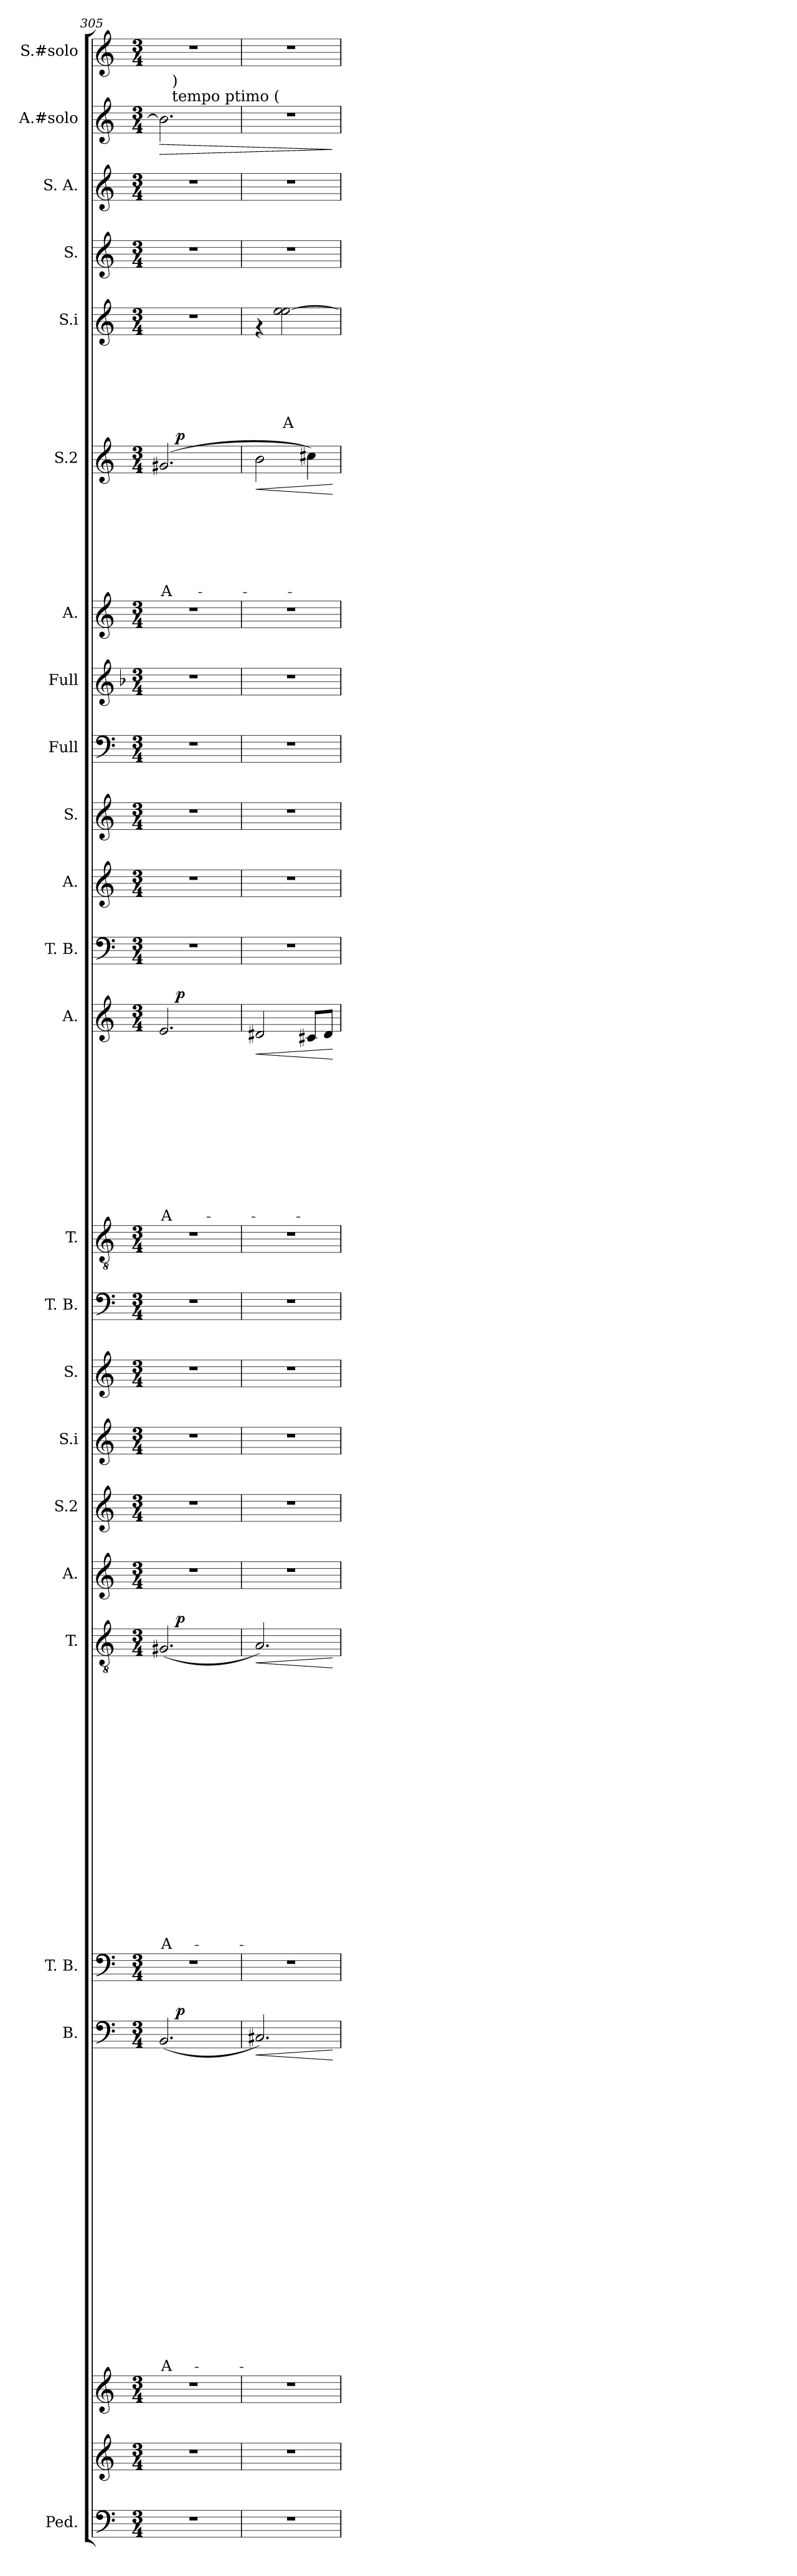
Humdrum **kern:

**kern	**kern	**kern	**kern	**text	**text	**text	**text	**text	**text	**text	**text	**text	**text	**text	**text	**text	**text	**text	**text	**text	**text	**text	**text	**text	**dynam	**kern	**kern	**text	**text	**text	**text	**text	**text	**text	**text	**text	**text	**text	**text	**text	**text	**text	**text	**text	**text	**text	**dynam	**kern	**kern	**kern	**kern	**kern	**kern	**kern	**text	**text	**text	**text	**text	**text	**text	**text	**text	**text	**text	**dynam	**kern	**kern	**kern	**kern	**kern	**kern	**kern	**text	**text	**text	**text	**text	**text	**text	**dynam	**kern	**text	**text	**text	**text	**text	**text	**kern	**kern	**kern	**text	**dynam	**kern
*part25	*part24	*part23	*part22	*part22	*part22	*part22	*part22	*part22	*part22	*part22	*part22	*part22	*part22	*part22	*part22	*part22	*part22	*part22	*part22	*part22	*part22	*part22	*part22	*part22	*part22	*part21	*part20	*part20	*part20	*part20	*part20	*part20	*part20	*part20	*part20	*part20	*part20	*part20	*part20	*part20	*part20	*part20	*part20	*part20	*part20	*part20	*part20	*part19	*part18	*part17	*part16	*part15	*part14	*part13	*part13	*part13	*part13	*part13	*part13	*part13	*part13	*part13	*part13	*part13	*part13	*part13	*part12	*part11	*part10	*part9	*part8	*part7	*part6	*part6	*part6	*part6	*part6	*part6	*part6	*part6	*part6	*part5	*part5	*part5	*part5	*part5	*part5	*part5	*part4	*part3	*part2	*part2	*part2	*part1
*staff25	*staff24	*staff23	*staff22	*staff22	*staff22	*staff22	*staff22	*staff22	*staff22	*staff22	*staff22	*staff22	*staff22	*staff22	*staff22	*staff22	*staff22	*staff22	*staff22	*staff22	*staff22	*staff22	*staff22	*staff22	*staff22	*staff21	*staff20	*staff20	*staff20	*staff20	*staff20	*staff20	*staff20	*staff20	*staff20	*staff20	*staff20	*staff20	*staff20	*staff20	*staff20	*staff20	*staff20	*staff20	*staff20	*staff20	*staff20	*staff19	*staff18	*staff17	*staff16	*staff15	*staff14	*staff13	*staff13	*staff13	*staff13	*staff13	*staff13	*staff13	*staff13	*staff13	*staff13	*staff13	*staff13	*staff13	*staff12	*staff11	*staff10	*staff9	*staff8	*staff7	*staff6	*staff6	*staff6	*staff6	*staff6	*staff6	*staff6	*staff6	*staff6	*staff5	*staff5	*staff5	*staff5	*staff5	*staff5	*staff5	*staff4	*staff3	*staff2	*staff2	*staff2	*staff1
*I"Ped.	*	*	*I"B.	*	*	*	*	*	*	*	*	*	*	*	*	*	*	*	*	*	*	*	*	*	*	*I"T. B.	*I"T.	*	*	*	*	*	*	*	*	*	*	*	*	*	*	*	*	*	*	*	*	*I"A.	*I"S.2	*I"S.i	*I"S.	*I"T. B.	*I"T.	*I"A.	*	*	*	*	*	*	*	*	*	*	*	*	*I"T. B.	*I"A.	*I"S.	*I"Full	*I"Full	*I"A.	*I"S.2	*	*	*	*	*	*	*	*	*I"S.i	*	*	*	*	*	*	*I"S.	*I"S. A.	*I"A.#solo	*	*	*I"S.#solo
*I'Ped.	*	*	*	*	*	*	*	*	*	*	*	*	*	*	*	*	*	*	*	*	*	*	*	*	*	*I'T. B.	*I'T.	*	*	*	*	*	*	*	*	*	*	*	*	*	*	*	*	*	*	*	*	*I'A.	*I'S.2	*I'S.i	*I'S.	*I'T. B.	*I'T.	*	*	*	*	*	*	*	*	*	*	*	*	*	*I'T. B.	*I'A.	*I'S.	*	*	*I'A.	*I'S.2	*	*	*	*	*	*	*	*	*I'S.i	*	*	*	*	*	*	*I'S.	*I'S. A.	*I'A.#solo	*	*	*I'S.#solo
!!LO:PB:g=z
*clefF4	*clefG2	*clefG2	*clefF4	*	*	*	*	*	*	*	*	*	*	*	*	*	*	*	*	*	*	*	*	*	*	*clefF4	*clefGv2	*	*	*	*	*	*	*	*	*	*	*	*	*	*	*	*	*	*	*	*	*clefG2	*clefG2	*clefG2	*clefG2	*clefF4	*clefGv2	*clefG2	*	*	*	*	*	*	*	*	*	*	*	*	*clefF4	*clefG2	*clefG2	*clefF4	*clefG2	*clefG2	*clefG2	*	*	*	*	*	*	*	*	*clefG2	*	*	*	*	*	*	*clefG2	*clefG2	*clefG2	*	*	*clefG2
*	*	*	*	*	*	*	*	*	*	*	*	*	*	*	*	*	*	*	*	*	*	*	*	*	*	*	*	*	*	*	*	*	*	*	*	*	*	*	*	*	*	*	*	*	*	*	*	*	*	*	*	*	*	*	*	*	*	*	*	*	*	*	*	*	*	*	*	*	*	*	*ITrd3c5	*	*	*	*	*	*	*	*	*	*	*	*	*	*	*	*	*	*	*	*	*	*	*
*k[]	*k[]	*k[]	*k[]	*	*	*	*	*	*	*	*	*	*	*	*	*	*	*	*	*	*	*	*	*	*	*k[]	*k[]	*	*	*	*	*	*	*	*	*	*	*	*	*	*	*	*	*	*	*	*	*k[]	*k[]	*k[]	*k[]	*k[]	*k[]	*k[]	*	*	*	*	*	*	*	*	*	*	*	*	*k[]	*k[]	*k[]	*k[]	*k[]	*k[]	*k[]	*	*	*	*	*	*	*	*	*k[]	*	*	*	*	*	*	*k[]	*k[]	*k[]	*	*	*k[]
*C:	*C:	*C:	*C:	*	*	*	*	*	*	*	*	*	*	*	*	*	*	*	*	*	*	*	*	*	*	*C:	*C:	*	*	*	*	*	*	*	*	*	*	*	*	*	*	*	*	*	*	*	*	*C:	*C:	*C:	*C:	*C:	*C:	*C:	*	*	*	*	*	*	*	*	*	*	*	*	*C:	*C:	*C:	*C:	*C:	*C:	*C:	*	*	*	*	*	*	*	*	*C:	*	*	*	*	*	*	*C:	*C:	*C:	*	*	*C:
*M3/4	*M3/4	*M3/4	*M3/4	*	*	*	*	*	*	*	*	*	*	*	*	*	*	*	*	*	*	*	*	*	*	*M3/4	*M3/4	*	*	*	*	*	*	*	*	*	*	*	*	*	*	*	*	*	*	*	*	*M3/4	*M3/4	*M3/4	*M3/4	*M3/4	*M3/4	*M3/4	*	*	*	*	*	*	*	*	*	*	*	*	*M3/4	*M3/4	*M3/4	*M3/4	*M3/4	*M3/4	*M3/4	*	*	*	*	*	*	*	*	*M3/4	*	*	*	*	*	*	*M3/4	*M3/4	*M3/4	*	*	*M3/4
=305	=305	=305	=305	=305	=305	=305	=305	=305	=305	=305	=305	=305	=305	=305	=305	=305	=305	=305	=305	=305	=305	=305	=305	=305	=305	=305	=305	=305	=305	=305	=305	=305	=305	=305	=305	=305	=305	=305	=305	=305	=305	=305	=305	=305	=305	=305	=305	=305	=305	=305	=305	=305	=305	=305	=305	=305	=305	=305	=305	=305	=305	=305	=305	=305	=305	=305	=305	=305	=305	=305	=305	=305	=305	=305	=305	=305	=305	=305	=305	=305	=305	=305	=305	=305	=305	=305	=305	=305	=305	=305	=305	=305	=305	=305
!	!	!	!	!	!	!	!	!	!	!	!	!	!	!	!	!	!	!	!	!	!	!	!	!LO:LY:b	!	!	!	!	!	!	!	!	!	!	!	!	!	!	!	!	!	!	!	!	!	!LO:LY:b	!	!	!	!	!	!	!	!	!	!	!	!	!	!	!	!	!	!	!LO:LY:b	!	!	!	!	!	!	!	!	!	!	!	!	!	!	!LO:LY:b	!	!	!	!	!	!	!	!	!	!	!	!	!LO:HP:b	!
*	*	*	*^	*	*	*	*	*	*	*	*	*	*	*	*	*	*	*	*	*	*	*	*	*	*	*	*^	*	*	*	*	*	*	*	*	*	*	*	*	*	*	*	*	*	*	*	*	*	*	*	*	*	*	*^	*	*	*	*	*	*	*	*	*	*	*	*	*	*	*	*	*	*	*^	*	*	*	*	*	*	*	*	*	*	*	*	*	*	*	*	*	*^	*	*	*
2.r	2.r	2.r	(<2.BB/	16ryy	.	.	.	.	.	.	.	.	.	.	.	.	.	.	.	.	.	.	.	.	A-	.	2.r	(<2.G#X/	16ryy	.	.	.	.	.	.	.	.	.	.	.	.	.	.	.	.	.	.	A-	.	2.r	2.r	2.r	2.r	2.r	2.r	2.e/	16ryy	.	.	.	.	.	.	.	.	.	.	A-	.	2.r	2.r	2.r	2.r	2.r	2.r	(>2.g#X/	16ryy	.	.	.	.	.	.	A-	.	2.r	.	.	.	.	.	.	2.r	2.r	2.b\]	24ryy	.	>	2.r
.	.	.	.	.	.	.	.	.	.	.	.	.	.	.	.	.	.	.	.	.	.	.	.	.	.	.	.	.	.	.	.	.	.	.	.	.	.	.	.	.	.	.	.	.	.	.	.	.	.	.	.	.	.	.	.	.	.	.	.	.	.	.	.	.	.	.	.	.	.	.	.	.	.	.	.	.	.	.	.	.	.	.	.	.	.	.	.	.	.	.	.	.	.	.	.	96ryy	.	.	.
*	*	*	*	*	*	*	*	*	*	*	*	*	*	*	*	*	*	*	*	*	*	*	*	*	*	*	*	*	*	*	*	*	*	*	*	*	*	*	*	*	*	*	*	*	*	*	*	*	*	*	*	*	*	*	*	*	*	*	*	*	*	*	*	*	*	*	*	*	*	*	*	*	*	*	*	*	*	*	*	*	*	*	*	*	*	*	*	*	*	*	*	*	*	*	*MM76	*	*	*	*
!	!	!	!	!	!	!	!	!	!	!	!	!	!	!	!	!	!	!	!	!	!	!	!	!	!	!	!	!	!	!	!	!	!	!	!	!	!	!	!	!	!	!	!	!	!	!	!	!	!	!	!	!	!	!	!	!	!	!	!	!	!	!	!	!	!	!	!	!	!	!	!	!	!	!	!	!	!	!	!	!	!	!	!	!	!	!	!	!	!	!	!	!	!	!	!	!LO:TX:a:t=tempo ptimo (	!	!	!
!	!	!	!	!	!	!	!	!	!	!	!	!	!	!	!	!	!	!	!	!	!	!	!	!	!	!	!	!	!	!	!	!	!	!	!	!	!	!	!	!	!	!	!	!	!	!	!	!	!	!	!	!	!	!	!	!	!	!	!	!	!	!	!	!	!	!	!	!	!	!	!	!	!	!	!	!	!	!	!	!	!	!	!	!	!	!	!	!	!	!	!	!	!	!	!	!LO:TX:a:t=)	!	!	!
.	.	.	.	.	.	.	.	.	.	.	.	.	.	.	.	.	.	.	.	.	.	.	.	.	.	.	.	.	.	.	.	.	.	.	.	.	.	.	.	.	.	.	.	.	.	.	.	.	.	.	.	.	.	.	.	.	.	.	.	.	.	.	.	.	.	.	.	.	.	.	.	.	.	.	.	.	.	.	.	.	.	.	.	.	.	.	.	.	.	.	.	.	.	.	.	3%2ryy	.	.	.
!	!	!	!	!	!	!	!	!	!	!	!	!	!	!	!	!	!	!	!	!	!	!	!	!	!	!LO:DY:a	!	!	!	!	!	!	!	!	!	!	!	!	!	!	!	!	!	!	!	!	!	!	!LO:DY:a	!	!	!	!	!	!	!	!	!	!	!	!	!	!	!	!	!	!	!	!LO:DY:a	!	!	!	!	!	!	!	!	!	!	!	!	!	!	!	!LO:DY:a	!	!	!	!	!	!	!	!	!	!	!	!	!	!
.	.	.	.	2ryy	.	.	.	.	.	.	.	.	.	.	.	.	.	.	.	.	.	.	.	.	.	p	.	.	2ryy	.	.	.	.	.	.	.	.	.	.	.	.	.	.	.	.	.	.	.	p	.	.	.	.	.	.	.	2ryy	.	.	.	.	.	.	.	.	.	.	.	p	.	.	.	.	.	.	.	2ryy	.	.	.	.	.	.	.	p	.	.	.	.	.	.	.	.	.	.	.	.	.	.
.	.	.	.	8.ryy	.	.	.	.	.	.	.	.	.	.	.	.	.	.	.	.	.	.	.	.	.	.	.	.	8.ryy	.	.	.	.	.	.	.	.	.	.	.	.	.	.	.	.	.	.	.	.	.	.	.	.	.	.	.	8.ryy	.	.	.	.	.	.	.	.	.	.	.	.	.	.	.	.	.	.	.	8.ryy	.	.	.	.	.	.	.	.	.	.	.	.	.	.	.	.	.	.	.	.	.	.
.	.	.	.	.	.	.	.	.	.	.	.	.	.	.	.	.	.	.	.	.	.	.	.	.	.	.	.	.	.	.	.	.	.	.	.	.	.	.	.	.	.	.	.	.	.	.	.	.	.	.	.	.	.	.	.	.	.	.	.	.	.	.	.	.	.	.	.	.	.	.	.	.	.	.	.	.	.	.	.	.	.	.	.	.	.	.	.	.	.	.	.	.	.	.	.	48.ryy	.	.	.
=306	=306	=306	=306	=306	=306	=306	=306	=306	=306	=306	=306	=306	=306	=306	=306	=306	=306	=306	=306	=306	=306	=306	=306	=306	=306	=306	=306	=306	=306	=306	=306	=306	=306	=306	=306	=306	=306	=306	=306	=306	=306	=306	=306	=306	=306	=306	=306	=306	=306	=306	=306	=306	=306	=306	=306	=306	=306	=306	=306	=306	=306	=306	=306	=306	=306	=306	=306	=306	=306	=306	=306	=306	=306	=306	=306	=306	=306	=306	=306	=306	=306	=306	=306	=306	=306	=306	=306	=306	=306	=306	=306	=306	=306	=306	=306	=306	=306	=306	=306
!	!	!	!	!	!	!	!	!	!	!	!	!	!	!	!	!	!	!	!	!	!	!	!	!	!	!LO:HP:b	!	!	!	!	!	!	!	!	!	!	!	!	!	!	!	!	!	!	!	!	!	!	!LO:HP:b	!	!	!	!	!	!	!	!	!	!	!	!	!	!	!	!	!	!	!	!LO:HP:b	!	!	!	!	!	!	!	!	!	!	!	!	!	!	!	!LO:HP:b	!	!	!	!	!	!	!	!	!	!	!	!	!	!
*	*	*	*v	*v	*	*	*	*	*	*	*	*	*	*	*	*	*	*	*	*	*	*	*	*	*	*	*	*v	*v	*	*	*	*	*	*	*	*	*	*	*	*	*	*	*	*	*	*	*	*	*	*	*	*	*	*	*v	*v	*	*	*	*	*	*	*	*	*	*	*	*	*	*	*	*	*	*	*v	*v	*	*	*	*	*	*	*	*	*	*	*	*	*	*	*	*	*	*v	*v	*	*	*
2.r	2.r	2.r	2.C#X/)	.	.	.	.	.	.	.	.	.	.	.	.	.	.	.	.	.	.	.	.	.	<	2.r	2.A/)	.	.	.	.	.	.	.	.	.	.	.	.	.	.	.	.	.	.	.	<	2.r	2.r	2.r	2.r	2.r	2.r	2d#X/	.	.	.	.	.	.	.	.	.	.	.	<	2.r	2.r	2.r	2.r	2.r	2.r	2b\	.	.	.	.	.	.	.	<	4rf	.	.	.	.	.	.	2.r	2.r	2.r	.	.	2.r
!	!	!	!	!	!	!	!	!	!	!	!	!	!	!	!	!	!	!	!	!	!	!	!	!	!	!	!	!	!	!	!	!	!	!	!	!	!	!	!	!	!	!	!	!	!	!	!	!	!	!	!	!	!	!	!	!	!	!	!	!	!	!	!	!	!	!	!	!	!	!	!	!	!	!	!	!	!	!	!	!	!	!	!	!	!	!	!	!LO:LY:b	!	!	!	!	!	!
.	.	.	.	.	.	.	.	.	.	.	.	.	.	.	.	.	.	.	.	.	.	.	.	.	.	.	.	.	.	.	.	.	.	.	.	.	.	.	.	.	.	.	.	.	.	.	.	.	.	.	.	.	.	.	.	.	.	.	.	.	.	.	.	.	.	.	.	.	.	.	.	.	.	.	.	.	.	.	.	.	.	2ee\ [>2ee\	.	.	.	.	.	A-	.	.	.	.	.	.
.	.	.	.	.	.	.	.	.	.	.	.	.	.	.	.	.	.	.	.	.	.	.	.	.	.	.	.	.	.	.	.	.	.	.	.	.	.	.	.	.	.	.	.	.	.	.	.	.	.	.	.	.	.	8c#X/L	.	.	.	.	.	.	.	.	.	.	.	.	.	.	.	.	.	.	4cc#X\)	.	.	.	.	.	.	.	.	.	.	.	.	.	.	.	.	.	.	.	.	.
.	.	.	.	.	.	.	.	.	.	.	.	.	.	.	.	.	.	.	.	.	.	.	.	.	.	.	.	.	.	.	.	.	.	.	.	.	.	.	.	.	.	.	.	.	.	.	.	.	.	.	.	.	.	8d#/J	.	.	.	.	.	.	.	.	.	.	.	.	.	.	.	.	.	.	.	.	.	.	.	.	.	.	.	.	.	.	.	.	.	.	.	.	.	.	.	.
.	.	.	.	.	.	.	.	.	.	.	.	.	.	.	.	.	.	.	.	.	.	.	.	.	[	.	.	.	.	.	.	.	.	.	.	.	.	.	.	.	.	.	.	.	.	.	[	.	.	.	.	.	.	.	.	.	.	.	.	.	.	.	.	.	.	[	.	.	.	.	.	.	.	.	.	.	.	.	.	.	[	.	.	.	.	.	.	.	.	.	.	.	]	.
=	=	=	=	=	=	=	=	=	=	=	=	=	=	=	=	=	=	=	=	=	=	=	=	=	=	=	=	=	=	=	=	=	=	=	=	=	=	=	=	=	=	=	=	=	=	=	=	=	=	=	=	=	=	=	=	=	=	=	=	=	=	=	=	=	=	=	=	=	=	=	=	=	=	=	=	=	=	=	=	=	=	=	=	=	=	=	=	=	=	=	=	=	=	=
*-	*-	*-	*-	*-	*-	*-	*-	*-	*-	*-	*-	*-	*-	*-	*-	*-	*-	*-	*-	*-	*-	*-	*-	*-	*-	*-	*-	*-	*-	*-	*-	*-	*-	*-	*-	*-	*-	*-	*-	*-	*-	*-	*-	*-	*-	*-	*-	*-	*-	*-	*-	*-	*-	*-	*-	*-	*-	*-	*-	*-	*-	*-	*-	*-	*-	*-	*-	*-	*-	*-	*-	*-	*-	*-	*-	*-	*-	*-	*-	*-	*-	*-	*-	*-	*-	*-	*-	*-	*-	*-	*-	*-	*-	*-
